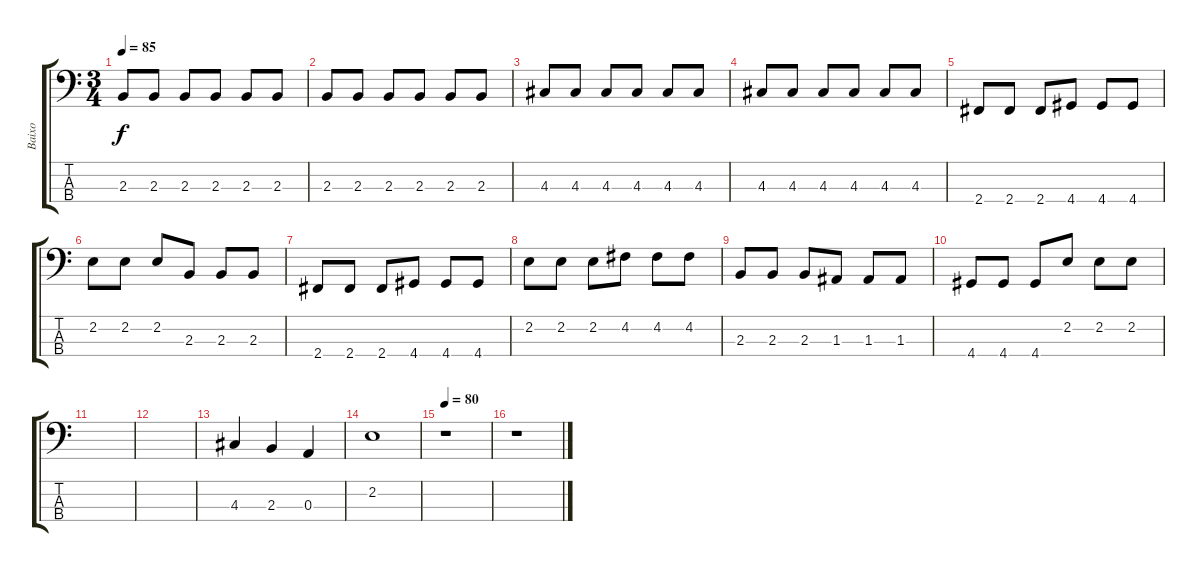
\track ("Baixo" "Baixo") {instrument electricbassfinger}
\staff {score tabs}
\tuning (G2 D2 A1 E1) {hide}
\ts (3 4)
\tempo 85
\clef f4
\ks c
2.3.8{dy f} 2.3.8 2.3.8 2.3.8 2.3.8 2.3.8 |
2.3.8 2.3.8 2.3.8 2.3.8 2.3.8 2.3.8 |
4.3.8 4.3.8 4.3.8 4.3.8 4.3.8 4.3.8 |
4.3.8 4.3.8 4.3.8 4.3.8 4.3.8 4.3.8 |
2.4.8 2.4.8 2.4.8 4.4.8 4.4.8 4.4.8 |
2.2.8 2.2.8 2.2.8 2.3.8 2.3.8 2.3.8 |
2.4.8 2.4.8 2.4.8 4.4.8 4.4.8 4.4.8 |
2.2.8 2.2.8 2.2.8 4.2.8 4.2.8 4.2.8 |
2.3.8 2.3.8 2.3.8 1.3.8 1.3.8 1.3.8 |
4.4.8 4.4.8 4.4.8 2.2.8 2.2.8 2.2.8 |
|
|
4.3.4 2.3.4 0.3.4 |
2.2.1 |
\tempo 80
r.1 |
r.1
